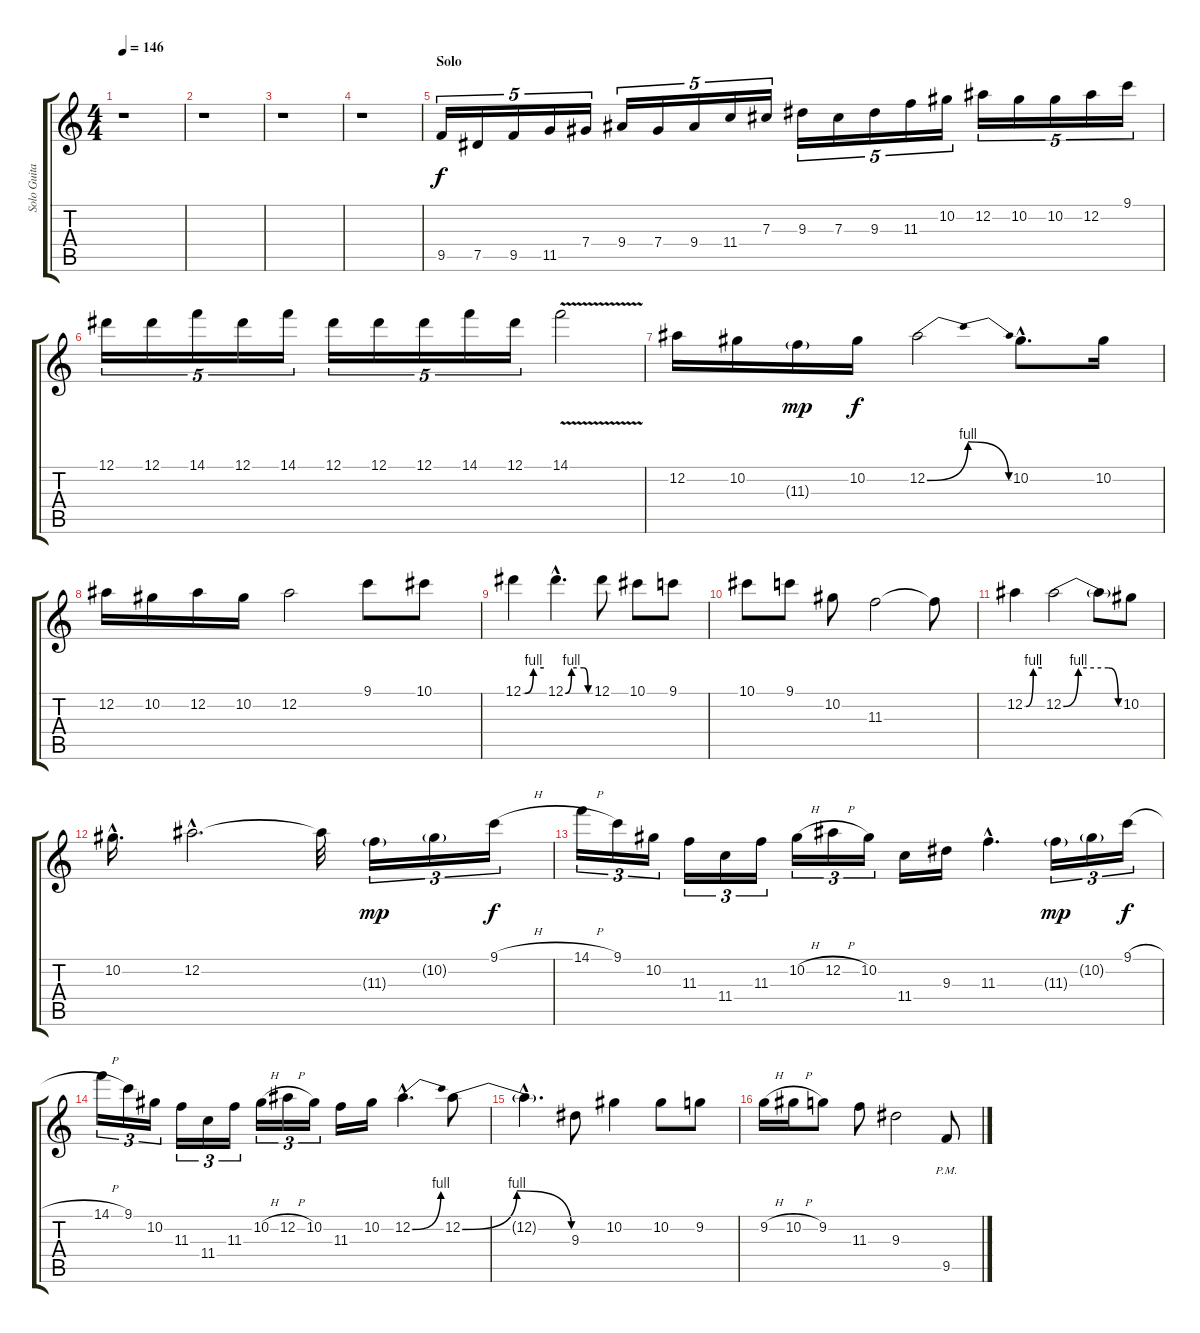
\track ("Solo Guitar" "Solo Guita") {instrument distortionguitar}
\staff {score tabs}
\tuning (Eb4 Bb3 Gb3 Db3 Ab2 Eb2) {hide}
\ts (4 4)
\tempo 146
\clef g2
\ks c
r.1{dy f} |
r.1 |
r.1 |
r.1 |
\section ("" "Solo")
9.5.16{tu (5 4)} 7.5.16{tu (5 4)} 9.5.16{tu (5 4)} 11.5.16{tu (5 4)} 7.4.16{tu (5 4)} 9.4.16{tu (5 4)} 7.4.16{tu (5 4)} 9.4.16{tu (5 4)} 11.4.16{tu (5 4)} 7.3.16{tu (5 4)} 9.3.16{tu (5 4)} 7.3.16{tu (5 4)} 9.3.16{tu (5 4)} 11.3.16{tu (5 4)} 10.2.16{tu (5 4)} 12.2.16{tu (5 4)} 10.2.16{tu (5 4)} 10.2.16{tu (5 4)} 12.2.16{tu (5 4)} 9.1.16{tu (5 4)} |
12.1.16{tu (5 4)} 12.1.16{tu (5 4)} 14.1.16{tu (5 4)} 12.1.16{tu (5 4)} 14.1.16{tu (5 4)} 12.1.16{tu (5 4)} 12.1.16{tu (5 4)} 12.1.16{tu (5 4)} 14.1.16{tu (5 4)} 12.1.16{tu (5 4)} 14.1{v}.2 |
12.2.16 10.2.16 11.3{g}.16{dy mp} 10.2.16{dy f} 12.2{be (bendrelease 0 0 15 4 45 4 60 0)}.2 10.2{hac}.8{d} 10.2.16 |
12.2.16 10.2.16 12.2.16 10.2.16 12.2.2 9.1.8 10.1.8 |
12.1{be (custom 0 0 5 0 30 4 60 4)}.4 12.1{be (custom 0 0 15 4 45 4 55 0 60 0) hac}.4{d} 12.1.8 10.1.8 9.1.8 |
10.1.8 9.1.8 10.2.8 11.3.2 11.3{t}.8 |
12.2{be (custom 0 0 5 0 30 4 60 4)}.4 12.2{be (custom 0 0 15 4 45 4 55 0 60 0)}.2 12.2{t}.8 10.2.8 |
10.2{hac}.16{d} 12.2{hac}.2{d} 12.2{t}.32 11.3{g}.16{tu (3 2) dy mp} 10.2{g}.16{tu (3 2)} 9.1{h}.16{tu (3 2) dy f} |
14.1{h}.16{tu (3 2)} 9.1.16{tu (3 2)} 10.2.16{tu (3 2)} 11.3.16{tu (3 2)} 11.4.16{tu (3 2)} 11.3.16{tu (3 2)} 10.2{h}.16{tu (3 2)} 12.2{h}.16{tu (3 2)} 10.2.16{tu (3 2)} 11.4.16 9.3.16 11.3{hac}.4{d} 11.3{g}.16{tu (3 2) dy mp} 10.2{g}.16{tu (3 2)} 9.1{h}.16{tu (3 2) dy f} |
14.1{h}.16{tu (3 2)} 9.1.16{tu (3 2)} 10.2.16{tu (3 2)} 11.3.16{tu (3 2)} 11.4.16{tu (3 2)} 11.3.16{tu (3 2)} 10.2{h}.16{tu (3 2)} 12.2{h}.16{tu (3 2)} 10.2.16{tu (3 2)} 11.3.16 10.2.16 12.2{be (bend 0 0 60 4) hac}.4{d} 12.2{be (bendrelease 0 0 10 4 45 4 60 0)}.8 |
12.2{hac t}.4{d} 9.3.8 10.2.4 10.2.8 9.2.8 |
9.2{h}.16 10.2{h}.16 9.2.8 11.3.8 9.3.2 9.5{pm}.8
